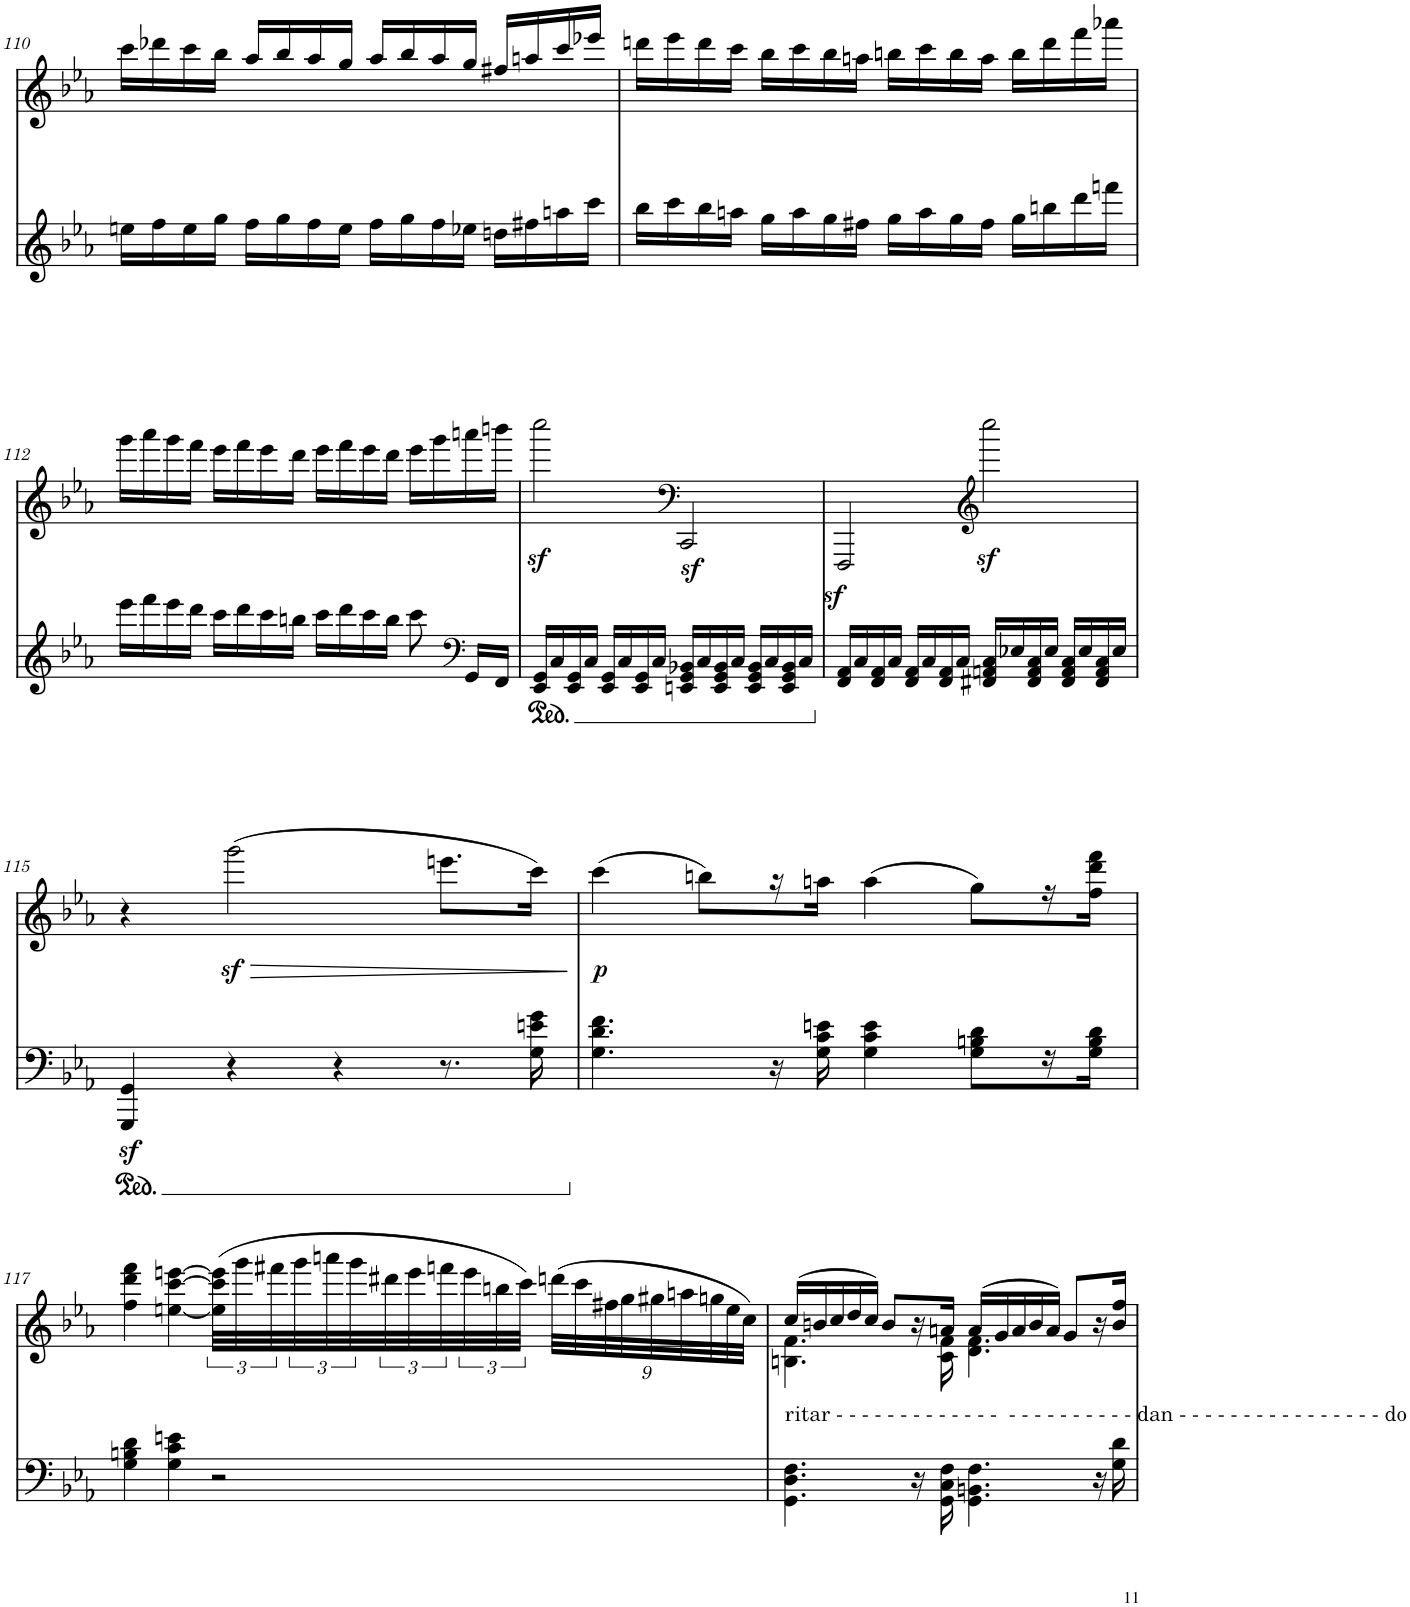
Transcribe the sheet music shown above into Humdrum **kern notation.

**kern	**kern	**dynam
*part2	*part1	*part1
*staff2	*staff1	*staff1
*I"piano	*I"piano	*
*I'Pno	*I'Pno	*
!!LO:PB:g=z
*clefG2	*clefF4	*
*k[b-e-a-]	*k[b-e-a-]	*
*M4/4	*M4/4	*
=110	=110	=110
16een\LL	16ccc\LL	.
16ff\	16ddd-X\	.
16ee\	16ccc\	.
16gg\JJ	16bb-\JJ	.
16ff\LL	16aa-/LL	.
16gg\	16bb-/	.
16ff\	16aa-/	.
16ee\JJ	16gg/JJ	.
16ff\LL	16aa-/LL	.
16gg\	16bb-/	.
16ff\	16aa-/	.
16ee-X\JJ	16gg/JJ	.
16ddn\LL	16ff#X/LL	.
16ff#X\	16aan/	.
16aan\	16ccc/	.
16ccc\JJ	16eee-X/JJ	.
=111	=111	=111
16bb-\LL	16dddn\LL	.
16ccc\	16eee-\	.
16bb-\	16ddd\	.
16aan\JJ	16ccc\JJ	.
16gg\LL	16bb-\LL	.
16aa\	16ccc\	.
16gg\	16bb-\	.
16ff#X\JJ	16aan\JJ	.
16gg\LL	16bbn\LL	.
16aa\	16ccc\	.
16gg\	16bb\	.
16ff#\JJ	16aa\JJ	.
16gg\LL	16bb\LL	.
16bbn\	16ddd\	.
16ddd\	16fff\	.
16fffn\JJ	16aaa-X\JJ	.
!!LO:LB:g=z
=112	=112	=112
16eee-\LL	16ggg\LL	.
16fff\	16aaa-\	.
16eee-\	16ggg\	.
16ddd\JJ	16fff\JJ	.
16ccc\LL	16eee-\LL	.
16ddd\	16fff\	.
16ccc\	16eee-\	.
16bbn\JJ	16ddd\JJ	.
16ccc\LL	16eee-\LL	.
16ddd\	16fff\	.
16ccc\	16eee-\	.
16bb\JJ	16ddd\JJ	.
8ccc\	16eee-\LL	.
.	16ggg\	.
*clefF4	*	*
16GG/LL	16aaan\	.
16FF/JJ	16bbbn\JJ	.
=113	=113	=113
*ped	*	*
16EE-/ 16GG/LL	2ccccz<\	.
16C/	.	.
16EE-/ 16GG/	.	.
16C/JJ	.	.
16EE-/ 16GG/LL	.	.
16C/	.	.
16EE-/ 16GG/	.	.
16C/JJ	.	.
*	*clefF4	*
16EEn/ 16GG/ 16BB-X/LL	2CCz</	.
16C/	.	.
16EE/ 16GG/ 16BB-/	.	.
16C/JJ	.	.
16EE/ 16GG/ 16BB-/LL	.	.
16C/	.	.
16EE/ 16GG/ 16BB-/	.	.
16C/JJ	.	.
=114	=114	=114
*Xped	*	*
16FF/ 16AA-/LL	2FFF/	.
16C/	.	.
16FF/z> 16AA-/z>	.	.
16C/JJ	.	.
16FF/ 16AA-/LL	.	.
16C/	.	.
16FF/ 16AA-/	.	.
16C/JJ	.	.
*	*clefG2	*
16FF#X/ 16AAn/ 16C/LL	2ccccz<\	.
16E-X/	.	.
16FF#/ 16AA/ 16C/	.	.
16E-/JJ	.	.
16FF#/ 16AA/ 16C/LL	.	.
16E-/	.	.
16FF#/ 16AA/ 16C/	.	.
16E-/JJ	.	.
!!LO:LB:g=z
=115	=115	=115
*ped	*	*
4GGG/z< 4GG/z<	4r	.
4r	(2gggz<\	.
4r	.	.
8.r	8.eeen\L	.
16G\ 16en\ 16g\	16ccc\Jk)	.
=116	=116	=116
*Xped	*	*
!	!	!LO:DY:b
4.G\ 4.d\ 4.f\	(4ccc\	p
.	8bbn\L)	.
16r	16r	.
16G\ 16c\ 16en\	16aan\JJ	.
4G\ 4c\ 4e\	(4aa\	.
8G\ 8Bn\ 8d\L	8gg\L)	.
16r	16r	.
16G\ 16B\ 16d\JJ	16ff\ 16ddd\ 16fff\JJ	.
!!LO:LB:g=z
=117	=117	=117
4G\ 4Bn\ 4d\	4ff\ 4ddd\ 4fff\	.
4G\ 4c\ 4en\	[4een\ [4ccc\ [4eeen\	.
2r	(48ee\] 48ccc\] 48eee\]LLL	.
.	48ggg\	.
.	48fff#X\	.
.	48ggg\	.
.	48aaan\	.
.	48ggg\	.
.	48ddd#X\	.
.	48eee\	.
.	48fffn\	.
.	48eee\	.
.	48bbn\	.
.	48ccc\JJJ)	.
*	*Xbrackettup	*
.	(36dddn\LLL	.
.	36ccc\	.
.	5760ryy	.
.	36ff#X\	.
.	36gg\	.
.	36gg#X\	.
.	36aan\	.
.	36ggn\	.
.	36ee\	.
.	[1920%53cc\JJJ)	.
=118	=118	=118
*	*^	*
!	!LO:TX:b:t=ritar - - - - - - - - - - - - -  - - - - - - - - - - dan - - - - - - - - - - - - - - - - do	!	!
4.GG\ 4.D\ 4.F\	(20cc/LL	4.Bn\ 4.f\	.
.	5760cc\]	.	.
.	20bn/	.	.
.	20cc/	.	.
.	20dd/	.	.
.	20cc/JJ)	.	.
.	8b/L	.	.
16r	.	16ryy	.
.	16r	.	.
16GG\ 16C\ 16F\	.	16c\ 16f\	.
.	16an/JJ	.	.
4.GG\ 4.BBn\ 4.F\	.	4.d\ 4.f\	.
.	(20a/LL	.	.
.	20g/	.	.
.	20a/	.	.
.	20b/	.	.
.	20a/JJ)	.	.
.	8g/L	.	.
16r	.	5760%721ryy	.
.	16r	.	.
16G\ 16d\	.	.	.
.	16b/ 16ff/JJ	.	.
5760ryy	.	.	.
*	*v	*v	*
=	=	=
*-	*-	*-
